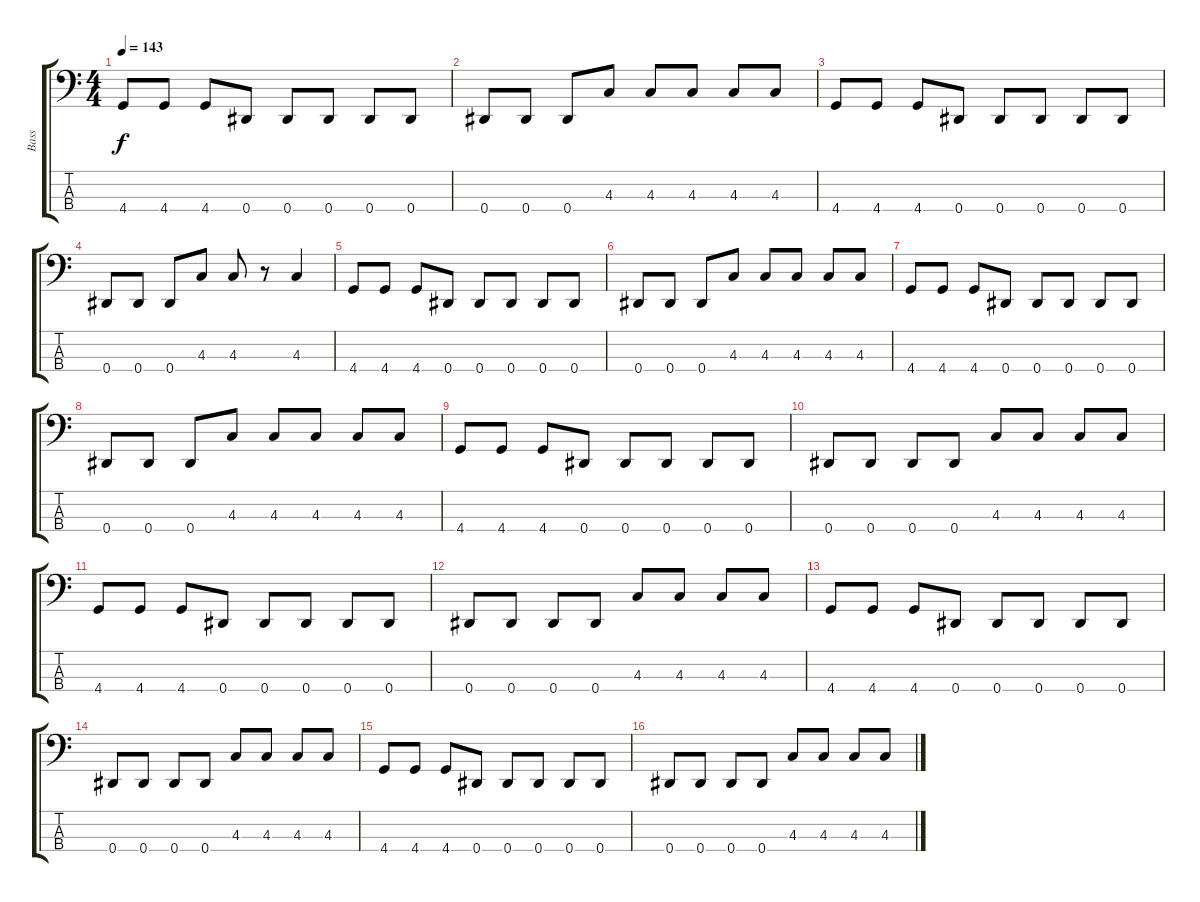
\track ("Bass" "Bass") {instrument electricbasspick}
\staff {score tabs}
\tuning (Gb2 Db2 Ab1 Eb1) {hide}
\ts (4 4)
\tempo 143
\clef f4
\ks c
4.4.8{dy f} 4.4.8 4.4.8 0.4.8 0.4.8 0.4.8 0.4.8 0.4.8 |
0.4.8 0.4.8 0.4.8 4.3.8 4.3.8 4.3.8 4.3.8 4.3.8 |
4.4.8 4.4.8 4.4.8 0.4.8 0.4.8 0.4.8 0.4.8 0.4.8 |
0.4.8 0.4.8 0.4.8 4.3.8 4.3.8 r.8 4.3.4 |
4.4.8 4.4.8 4.4.8 0.4.8 0.4.8 0.4.8 0.4.8 0.4.8 |
0.4.8 0.4.8 0.4.8 4.3.8 4.3.8 4.3.8 4.3.8 4.3.8 |
4.4.8 4.4.8 4.4.8 0.4.8 0.4.8 0.4.8 0.4.8 0.4.8 |
0.4.8 0.4.8 0.4.8 4.3.8 4.3.8 4.3.8 4.3.8 4.3.8 |
4.4.8 4.4.8 4.4.8 0.4.8 0.4.8 0.4.8 0.4.8 0.4.8 |
0.4.8 0.4.8 0.4.8 0.4.8 4.3.8 4.3.8 4.3.8 4.3.8 |
4.4.8 4.4.8 4.4.8 0.4.8 0.4.8 0.4.8 0.4.8 0.4.8 |
0.4.8 0.4.8 0.4.8 0.4.8 4.3.8 4.3.8 4.3.8 4.3.8 |
4.4.8 4.4.8 4.4.8 0.4.8 0.4.8 0.4.8 0.4.8 0.4.8 |
0.4.8 0.4.8 0.4.8 0.4.8 4.3.8 4.3.8 4.3.8 4.3.8 |
4.4.8 4.4.8 4.4.8 0.4.8 0.4.8 0.4.8 0.4.8 0.4.8 |
0.4.8 0.4.8 0.4.8 0.4.8 4.3.8 4.3.8 4.3.8 4.3.8
